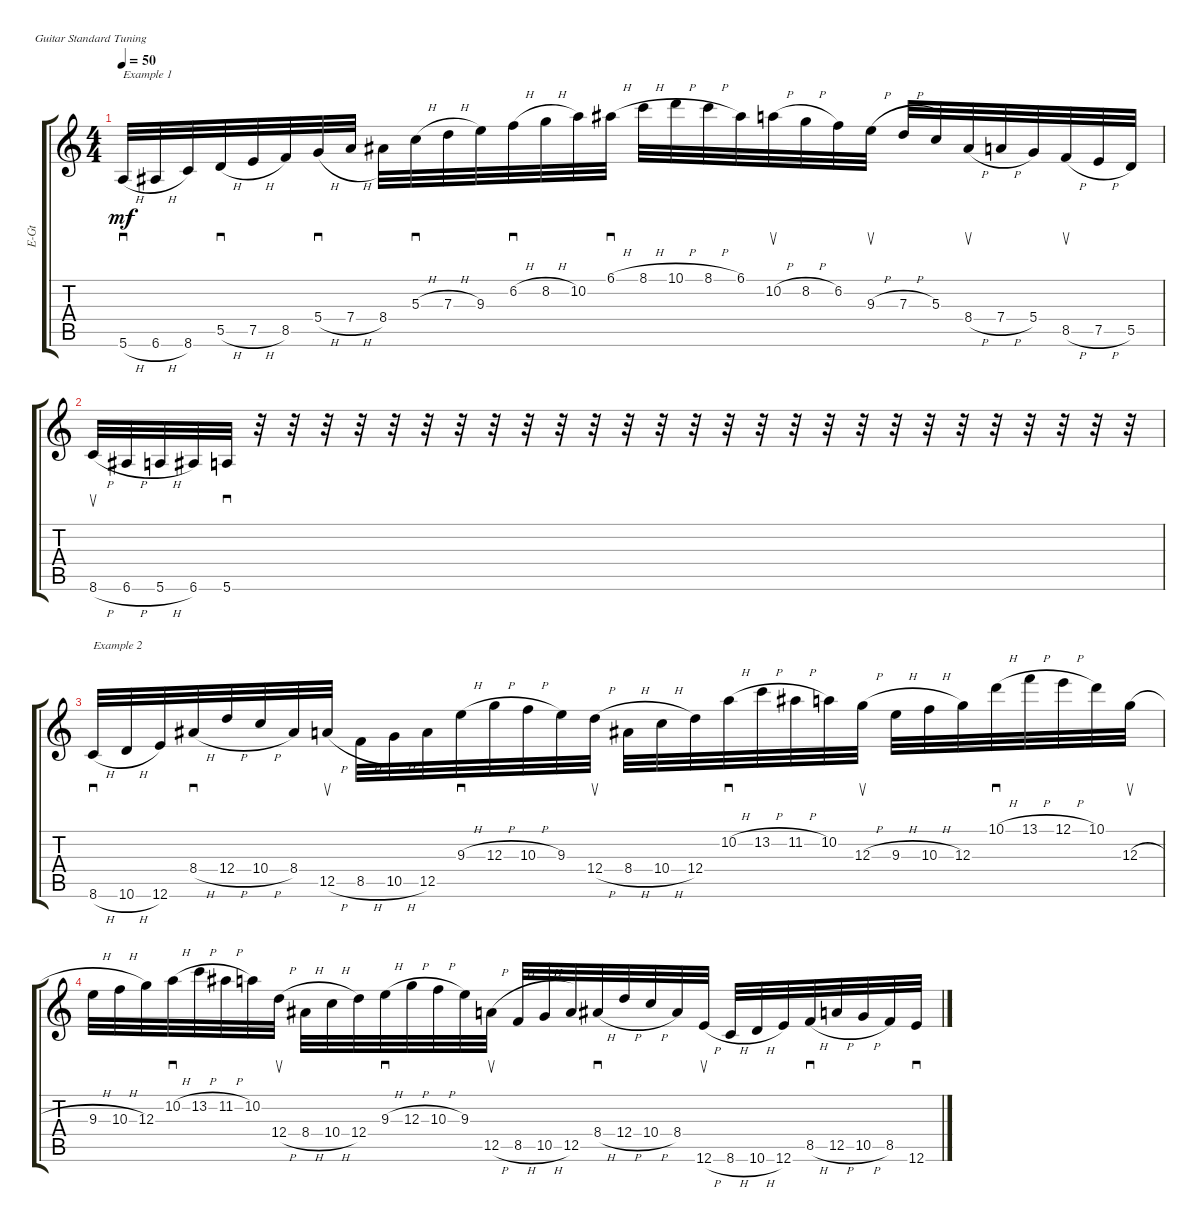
\defaultSystemsLayout 4
\bracketExtendMode groupsimilarinstruments
\otherSystemsTrackNameOrientation horizontal
\track ("Electric Guitar" "E-Gt") {instrument overdrivenguitar}
\staff {score tabs}
\tuning (E4 B3 G3 D3 A2 E2)
\ts (4 4)
\tempo 50
\clef g2
\ks c
5.6{h}.32{sd txt "Example 1" dy mf instrument overdrivenguitar beam Up} 6.6{h acc #}.32{beam Up} 8.6.32{beam Up} 5.5{h}.32{sd beam Up} 7.5{h}.32{beam Up} 8.5.32{beam Up} 5.4{h}.32{sd beam Up} 7.4{h}.32{beam Up} 8.4{acc #}.32{beam Down} 5.3{h}.32{sd beam Down} 7.3{h}.32{beam Down} 9.3.32{beam Down} 6.2{h}.32{sd beam Down} 8.2{h}.32{beam Down} 10.2.32{beam Down} 6.1{h acc #}.32{sd beam Down} 8.1{h}.32{beam Down} 10.1{h}.32{beam Down} 8.1{h}.32{beam Down} 6.1{acc #}.32{beam Down} 10.2{h}.32{su beam Down} 8.2{h}.32{beam Down} 6.2.32{beam Down} 9.3{h}.32{su beam Down} 7.3{h}.32{beam Up} 5.3.32{beam Up} 8.4{h acc #}.32{su beam Up} 7.4{h}.32{beam Up} 5.4.32{beam Up} 8.5{h}.32{su beam Up} 7.5{h}.32{beam Up} 5.5.32{beam Up} |
8.6{h}.32{su beam Up} 6.6{h acc #}.32{beam Up} 5.6{h}.32{beam Up} 6.6{acc #}.32{beam Up} 5.6.32{sd beam Up} r.32{beam Up} r.32{beam Up} r.32{beam Up} r.32{beam Up} r.32{beam Up} r.32{beam Up} r.32{beam Up} r.32{beam Up} r.32{beam Up} r.32{beam Up} r.32{beam Up} r.32{beam Up} r.32{beam Up} r.32{beam Up} r.32{beam Up} r.32{beam Up} r.32{beam Up} r.32{beam Up} r.32{beam Up} r.32{beam Up} r.32{beam Up} r.32{beam Up} r.32{beam Up} r.32{beam Up} r.32{beam Up} r.32{beam Up} r.32{beam Up} |
8.6{h}.32{sd txt "Example 2" beam Up} 10.6{h}.32{beam Up} 12.6.32{beam Up} 8.4{h acc #}.32{sd beam Up} 12.4{h}.32{beam Up} 10.4{h}.32{beam Up} 8.4{acc #}.32{beam Up} 12.5{h}.32{su beam Up} 8.5{h}.32{beam Down} 10.5{h}.32{beam Down} 12.5.32{beam Down} 9.3{h}.32{sd beam Down} 12.3{h}.32{beam Down} 10.3{h}.32{beam Down} 9.3.32{beam Down} 12.4{h}.32{su beam Down} 8.4{h acc #}.32{beam Down} 10.4{h}.32{beam Down} 12.4.32{beam Down} 10.2{h}.32{sd beam Down} 13.2{h}.32{beam Down} 11.2{h acc #}.32{beam Down} 10.2.32{beam Down} 12.3{h}.32{su beam Down} 9.3{h}.32{beam Down} 10.3{h}.32{beam Down} 12.3.32{beam Down} 10.1{h}.32{sd beam Down} 13.1{h}.32{beam Down} 12.1{h}.32{beam Down} 10.1.32{beam Down} 12.3{h}.32{su beam Down} |
9.3{h}.32{beam Down} 10.3{h}.32{beam Down} 12.3.32{beam Down} 10.2{h}.32{sd beam Down} 13.2{h}.32{beam Down} 11.2{h acc #}.32{beam Down} 10.2.32{beam Down} 12.4{h}.32{su beam Down} 8.4{h acc #}.32{beam Down} 10.4{h}.32{beam Down} 12.4.32{beam Down} 9.3{h}.32{sd beam Down} 12.3{h}.32{beam Down} 10.3{h}.32{beam Down} 9.3.32{beam Down} 12.5{h}.32{su beam Down} 8.5{h}.32{beam Up} 10.5{h}.32{beam Up} 12.5.32{beam Up} 8.4{h acc #}.32{sd beam Up} 12.4{h}.32{beam Up} 10.4{h}.32{beam Up} 8.4{acc #}.32{beam Up} 12.6{h}.32{su beam Up} 8.6{h}.32{beam Up} 10.6{h}.32{beam Up} 12.6.32{beam Up} 8.5{h}.32{sd beam Up} 12.5{h}.32{beam Up} 10.5{h}.32{beam Up} 8.5.32{beam Up} 12.6{h}.32{sd beam Up}
